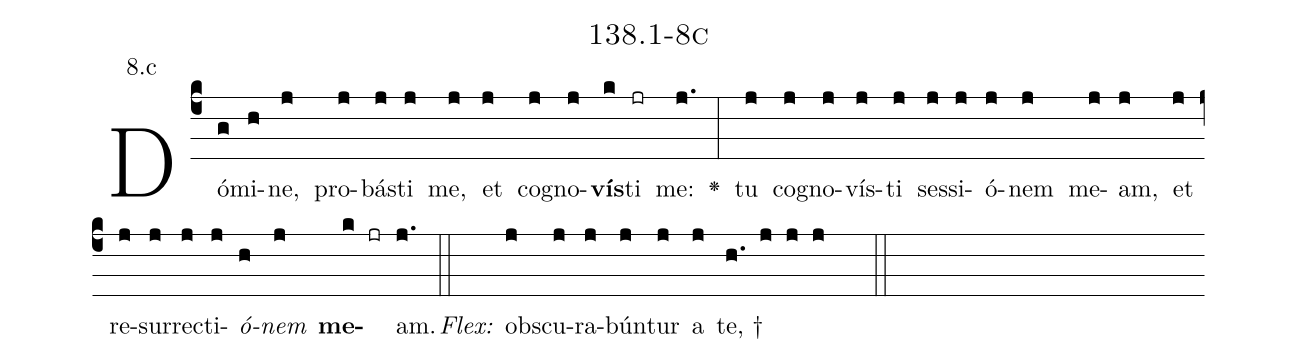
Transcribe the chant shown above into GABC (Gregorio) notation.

name: 138.1-8c;
annotation: 8.c;
%%
(c4)Dó(g)mi(h)ne,(j) pro(j)bás(j)ti(j) me,(j) et(j) co(j)gno(j)<b>vís</b>(k)ti(jr) me:(j.) <v>\greheightstar</v>(:) tu(j) co(j)gno(j)vís(j)ti(j) ses(j)si(j)ó(j)nem(j) me(j)am,(j) et(j) re(j)sur(j)rec(j)ti(j)<i>ó</i>(h)<i>nem</i>(j) <b>me</b>(k jr)am.(j.) (::)
<i>Flex:</i>()  obs(j)cu(j)ra(j)bún(j)tur(j) a(j) te, †(h. j j j  ::)

%E(j) u(j) o(h) u(j) a(k) e.(j.) (::)
